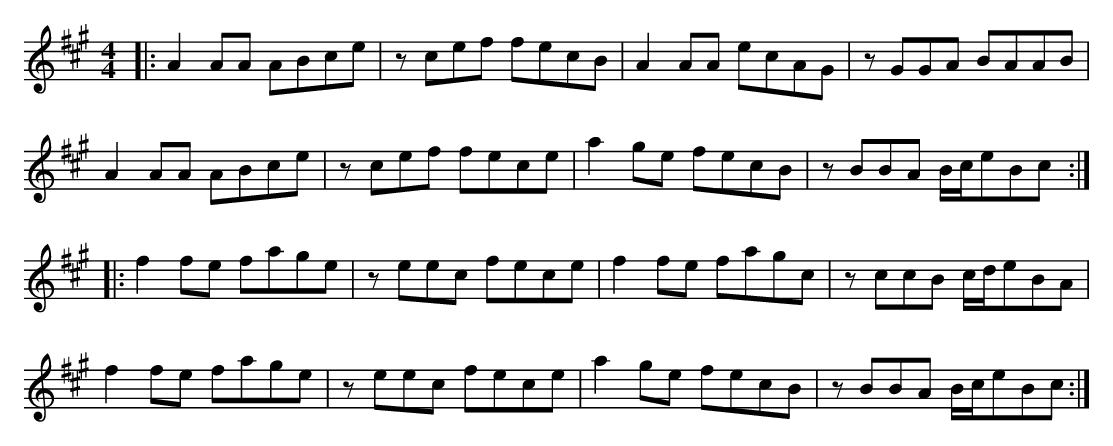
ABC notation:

X:1
M:4/4
K:A
|:A2AA ABce|zcef fecB|A2AA ecAG|zGGA BAAB|
A2AA ABce|zcef fece|a2 ge fecB|zBBA B/c/eBc:|
|:f2fe fage|zeec fece|f2fe fagc|zccB c/d/eBA|
f2fe fage|zeec fece|a2 ge fecB|zBBA B/c/eBc:|
